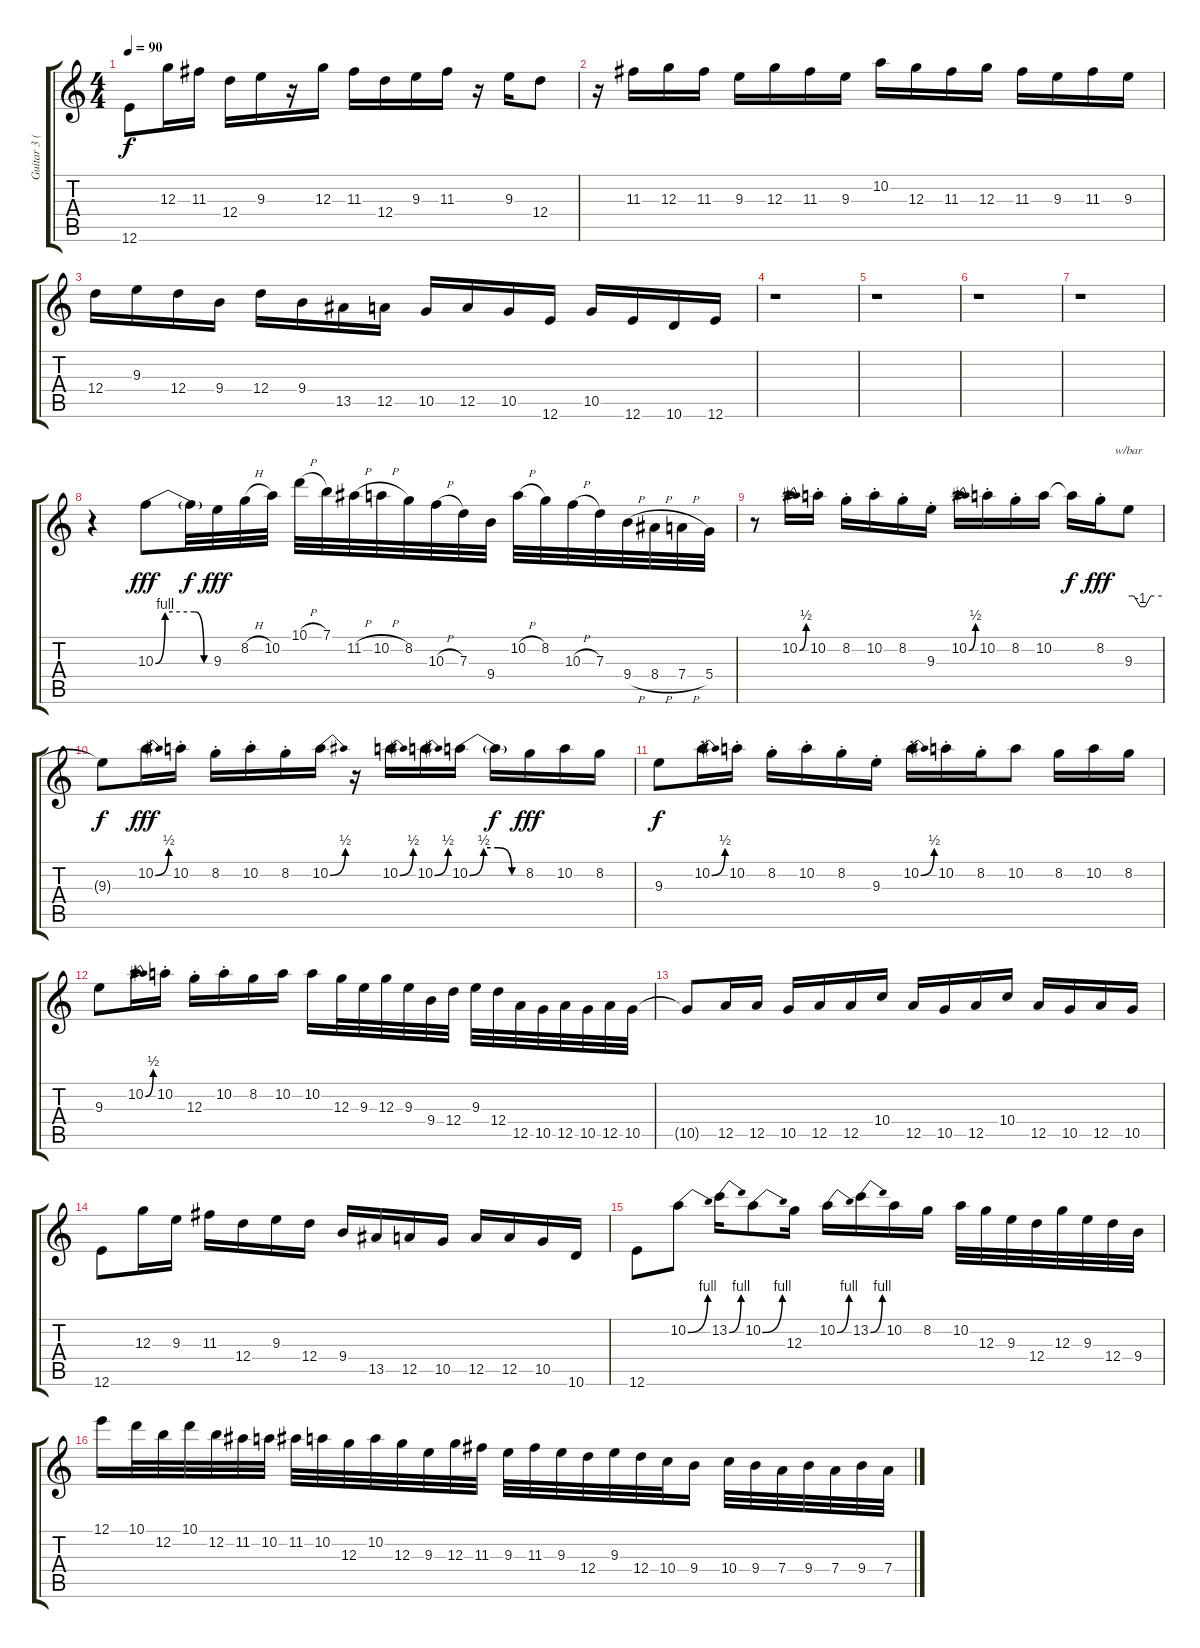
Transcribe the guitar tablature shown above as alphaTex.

\track ("Guitar 3 (Lead 1)" "Guitar 3 (") {instrument distortionguitar}
\staff {score tabs}
\tuning (E4 B3 G3 D3 A2 E2) {hide}
\ts (4 4)
\tempo 90
\clef g2
\ks c
12.6.8{dy f} 12.3.16 11.3.16 12.4.16 9.3.16 r.16 12.3.16 11.3.16 12.4.16 9.3.16 11.3.16 r.16 9.3.16 12.4.8 |
r.16 11.3.16 12.3.16 11.3.16 9.3.16 12.3.16 11.3.16 9.3.16 10.2.16 12.3.16 11.3.16 12.3.16 11.3.16 9.3.16 11.3.16 9.3.16 |
12.4.16 9.3.16 12.4.16 9.4.16 12.4.16 9.4.16 13.5.16 12.5.16 10.5.16 12.5.16 10.5.16 12.6.16 10.5.16 12.6.16 10.6.16 12.6.16 |
r.1 |
r.1 |
r.1 |
r.1 |
r.4 10.3{be (custom 0 0 10 4 40 4 50 0 60 0)}.8{dy fff} 10.3{t}.32{dy f} 9.3.32{dy fff} 8.2{h}.32 10.2.32 10.1{h}.32 7.1.32 11.2{h}.32 10.2{h}.32 8.2.32 10.3{h}.32 7.3.32 9.4.32 10.2{h}.32 8.2.32 10.3{h}.32 7.3.32 9.4{h}.32 8.4{h}.32 7.4{h}.32 5.4.32 |
r.8 10.2{be (bend 0 0 60 2)}.16 10.2{st}.16 8.2{st}.16 10.2{st}.16 8.2{st}.16 9.3{st}.16 10.2{be (bend 0 0 60 2)}.16 10.2{st}.16 8.2{st}.16 10.2.16 10.2{t}.16{dy f} 8.2{st}.16{dy fff} 9.3.8{tbe (custom default 0 0 10 0 21 -4 30 -4 40 0 60 0)} |
9.3{t}.8{dy f} 10.2{be (bend 0 0 60 2)}.16{dy fff} 10.2{st}.16 8.2{st}.16 10.2{st}.16 8.2{st}.16 10.2{be (bend 0 0 60 2)}.16 r.16 10.2{be (bend 0 0 60 2)}.16 10.2{be (bend 0 0 60 2)}.16 10.2{be (custom 0 0 15 2 30 2 45 0 60 0)}.16 10.2{t}.16{dy f} 8.2.16{dy fff} 10.2.16 8.2.16 |
9.3.8{dy f} 10.2{be (bend 0 0 60 2) st}.16 10.2{st}.16 8.2{st}.16 10.2{st}.16 8.2{st}.16 9.3{st}.16 10.2{be (bend 0 0 60 2) st}.16 10.2{st}.16 8.2{st}.16 10.2.8 8.2.16 10.2.16 8.2.16 |
9.3.8 10.2{be (bend 0 0 60 2) st}.16 10.2{st}.16 12.3{st}.16 10.2{st}.16 8.2.16 10.2.16 10.2.16 12.3.32 9.3.32 12.3.32 9.3.32 9.4.32 12.4.32 9.3.32 12.4.32 12.5.32 10.5.32 12.5.32 10.5.32 12.5.32 10.5.32 |
10.5{t}.8 12.5.16 12.5.16 10.5.16 12.5.16 12.5.16 10.4.16 12.5.16 10.5.16 12.5.16 10.4.16 12.5.16 10.5.16 12.5.16 10.5.16 |
12.6.8 12.3.16 9.3.16 11.3.16 12.4.16 9.3.16 12.4.16 9.4.16 13.5.16 12.5.16 10.5.16 12.5.16 12.5.16 10.5.16 10.6.16 |
12.6.8 10.2{be (bend 0 0 60 4)}.8 13.2{be (bend 0 0 60 4)}.16 10.2{be (bend 0 0 60 4)}.8 12.3.16 10.2{be (bend 0 0 60 4)}.16 13.2{be (bend 0 0 60 4)}.16 10.2.16 8.2.16 10.2.32 12.3.32 9.3.32 12.4.32 12.3.32 9.3.32 12.4.32 9.4.32 |
12.1.16 10.1.32 12.2.32 10.1.32 12.2.32 11.2.32 10.2.32 11.2.32 10.2.32 12.3.32 10.2.32 12.3.32 9.3.32 12.3.32 11.3.32 9.3.32 11.3.32 9.3.32 12.4.32 9.3.32 12.4.32 10.4.32 9.4.16 10.4.32 9.4.32 7.4.32 9.4.32 7.4.32 9.4.32 7.4.32
